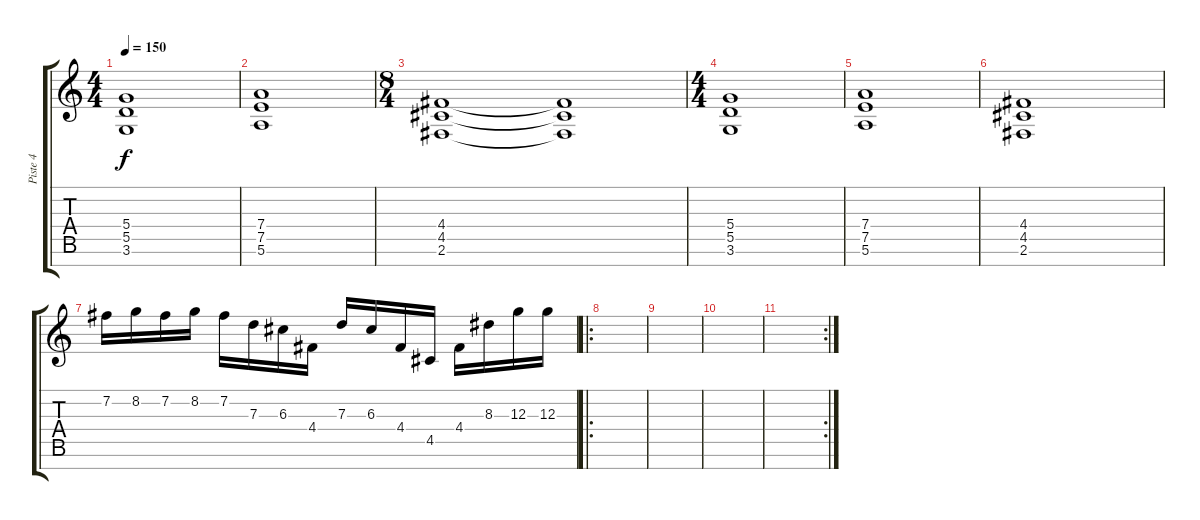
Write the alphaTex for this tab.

\track ("Piste 4" "Piste 4") {instrument distortionguitar}
\staff {score tabs}
\tuning (E4 B3 G3 D3 A2 E2 B1) {hide}
\ts (4 4)
\tempo 150
\clef g2
\ks c
(5.4 5.5 3.6).1{dy f} |
(7.4 7.5 5.6).1 |
\ts (8 4)
(4.4 4.5 2.6).1 (4.4{t} 4.5{t} 2.6{t}).1 |
\ts (4 4)
(5.4 5.5 3.6).1 |
(7.4 7.5 5.6).1 |
(4.4 4.5 2.6).1 |
7.2.16 8.2.16 7.2.16 8.2.16 7.2.16 7.3.16 6.3.16 4.4.16 7.3.16 6.3.16 4.4.16 4.5.16 4.4.16 8.3.16 12.3.16 12.3.16 |
\ro
|
|
|
\rc 2
